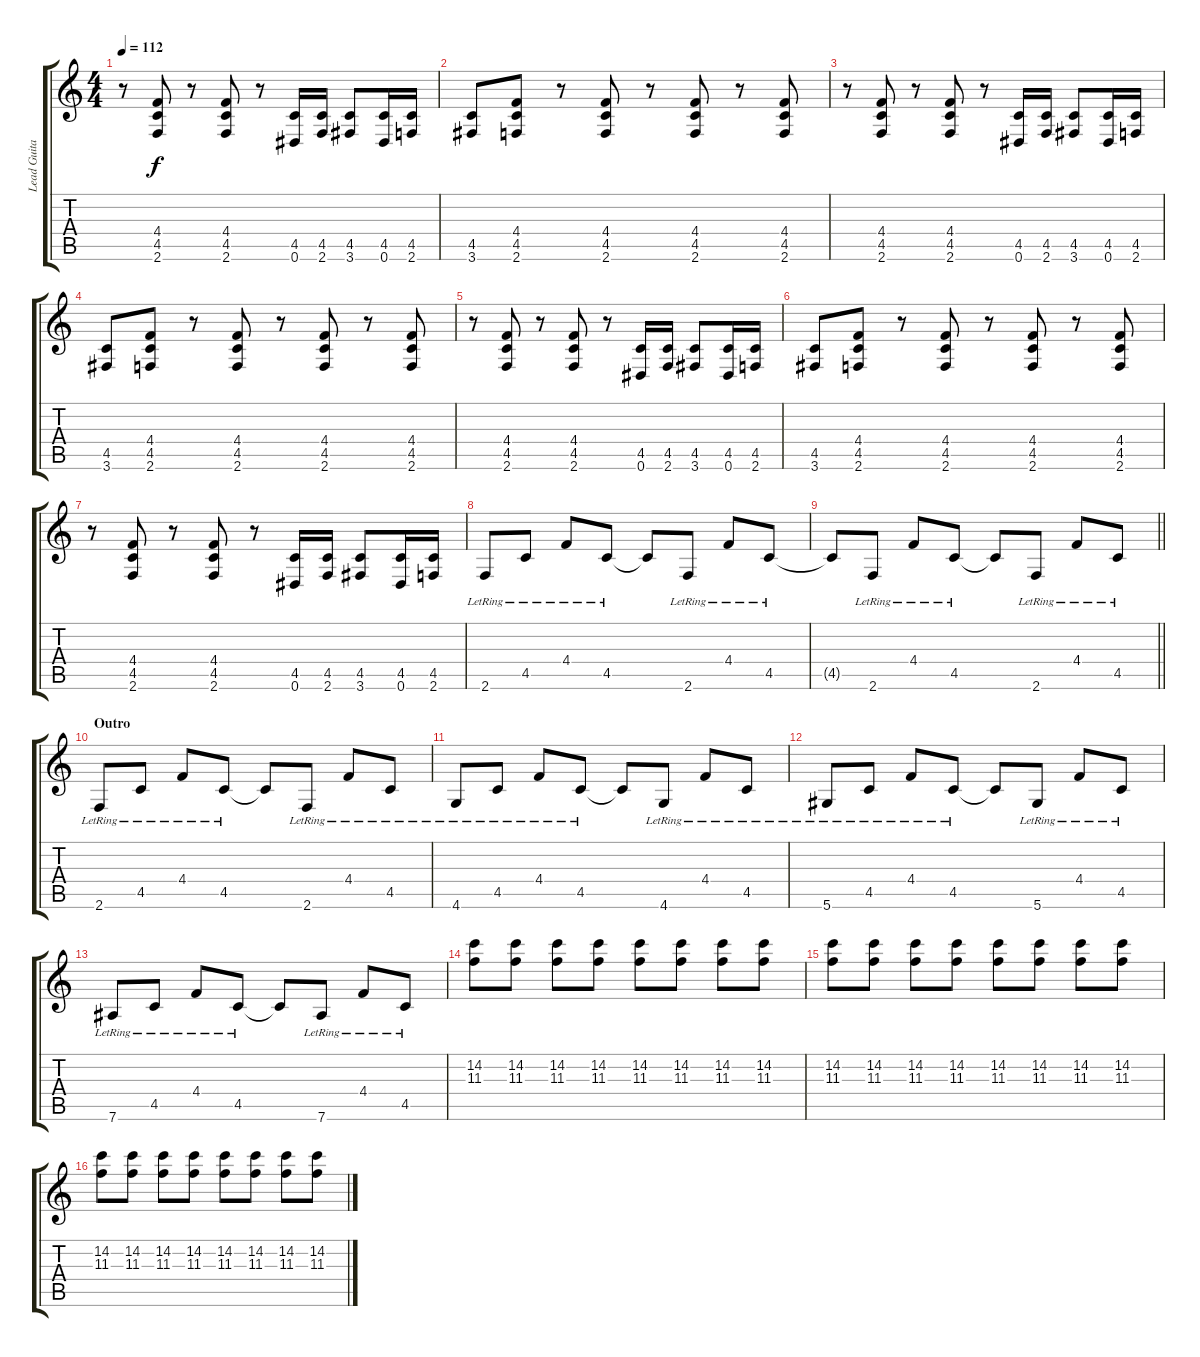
\track ("Lead Guitars" "Lead Guita") {instrument distortionguitar}
\staff {score tabs}
\tuning (Eb4 Bb3 Gb3 Db3 Ab2 Eb2) {hide}
\ts (4 4)
\tempo 112
\clef g2
\ks c
r.8{dy f} (4.4 4.5 2.6).8 r.8 (4.4 4.5 2.6).8 r.8 (4.5 0.6).16 (4.5 2.6).16 (4.5 3.6).8 (4.5 0.6).16 (4.5 2.6).16 |
(4.5 3.6).8 (4.4 4.5 2.6).8 r.8 (4.4 4.5 2.6).8 r.8 (4.4 4.5 2.6).8 r.8 (4.4 4.5 2.6).8 |
r.8 (4.4 4.5 2.6).8 r.8 (4.4 4.5 2.6).8 r.8 (4.5 0.6).16 (4.5 2.6).16 (4.5 3.6).8 (4.5 0.6).16 (4.5 2.6).16 |
(4.5 3.6).8 (4.4 4.5 2.6).8 r.8 (4.4 4.5 2.6).8 r.8 (4.4 4.5 2.6).8 r.8 (4.4 4.5 2.6).8 |
r.8 (4.4 4.5 2.6).8 r.8 (4.4 4.5 2.6).8 r.8 (4.5 0.6).16 (4.5 2.6).16 (4.5 3.6).8 (4.5 0.6).16 (4.5 2.6).16 |
(4.5 3.6).8 (4.4 4.5 2.6).8 r.8 (4.4 4.5 2.6).8 r.8 (4.4 4.5 2.6).8 r.8 (4.4 4.5 2.6).8 |
r.8 (4.4 4.5 2.6).8 r.8 (4.4 4.5 2.6).8 r.8 (4.5 0.6).16 (4.5 2.6).16 (4.5 3.6).8 (4.5 0.6).16 (4.5 2.6).16 |
2.6{lr}.8 4.5{lr}.8 4.4{lr}.8 4.5{lr}.8 4.5{t}.8 2.6{lr}.8 4.4{lr}.8 4.5{lr}.8 |
\barLineRight lightlight
4.5{t}.8 2.6{lr}.8 4.4{lr}.8 4.5{lr}.8 4.5{t}.8 2.6{lr}.8 4.4{lr}.8 4.5{lr}.8 |
\section ("" "Outro")
2.6{lr}.8 4.5{lr}.8 4.4{lr}.8 4.5{lr}.8 4.5{t}.8 2.6{lr}.8 4.4{lr}.8 4.5{lr}.8 |
4.6{lr}.8 4.5{lr}.8 4.4{lr}.8 4.5{lr}.8 4.5{t}.8 4.6{lr}.8 4.4{lr}.8 4.5{lr}.8 |
5.6{lr}.8 4.5{lr}.8 4.4{lr}.8 4.5{lr}.8 4.5{t}.8 5.6{lr}.8 4.4{lr}.8 4.5{lr}.8 |
7.6{lr}.8 4.5{lr}.8 4.4{lr}.8 4.5{lr}.8 4.5{t}.8 7.6{lr}.8 4.4{lr}.8 4.5{lr}.8 |
(14.2 11.3).8 (14.2 11.3).8 (14.2 11.3).8 (14.2 11.3).8 (14.2 11.3).8 (14.2 11.3).8 (14.2 11.3).8 (14.2 11.3).8 |
(14.2 11.3).8 (14.2 11.3).8 (14.2 11.3).8 (14.2 11.3).8 (14.2 11.3).8 (14.2 11.3).8 (14.2 11.3).8 (14.2 11.3).8 |
(14.2 11.3).8 (14.2 11.3).8 (14.2 11.3).8 (14.2 11.3).8 (14.2 11.3).8 (14.2 11.3).8 (14.2 11.3).8 (14.2 11.3).8
